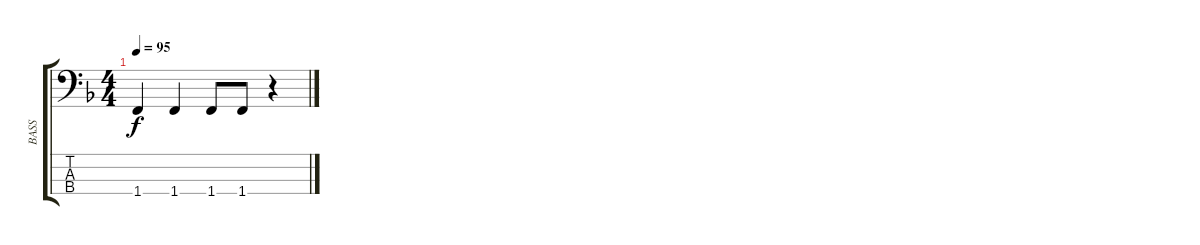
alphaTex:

\track ("BASS" "BASS") {instrument fretlessbass}
\staff {score tabs}
\tuning (G2 D2 A1 E1) {hide}
\ts (4 4)
\tempo 95
\clef f4
\ks f
1.4.4{dy f} 1.4.4 1.4.8 1.4.8 r.4
